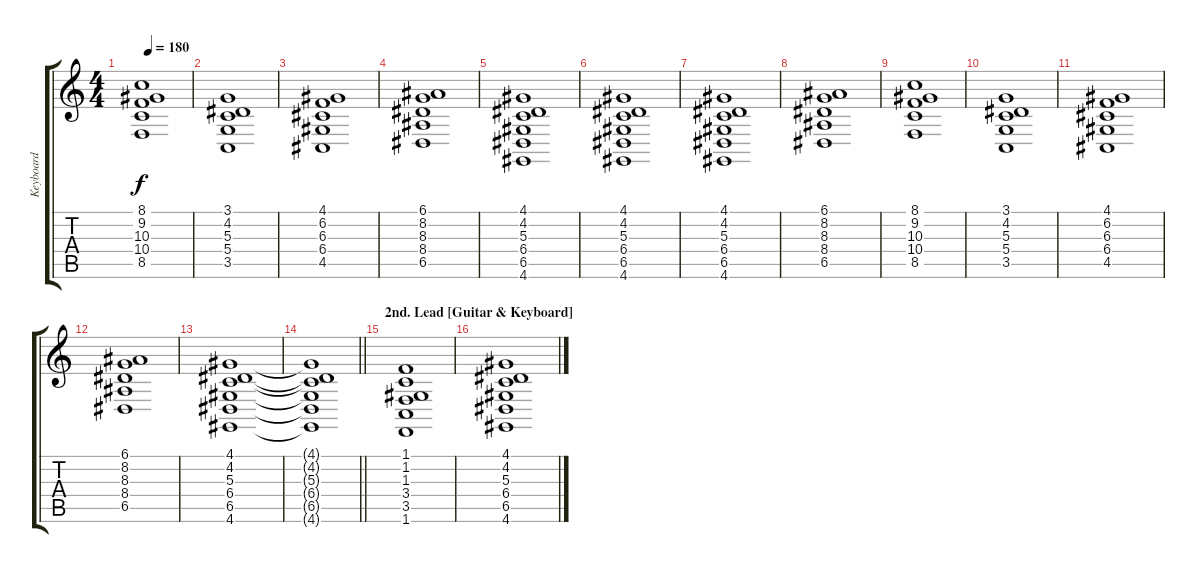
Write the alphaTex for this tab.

\track ("Keyboard" "Keyboard") {instrument choiraahs}
\staff {score tabs}
\tuning (E4 B3 G3 D3 A2 E2) {hide}
\ts (4 4)
\tempo 180
\clef g2
\ks c
(8.1 9.2 10.3 10.4 8.5).1{dy f} |
(3.1 4.2 5.3 5.4 3.5).1 |
(4.1 6.2 6.3 6.4 4.5).1 |
(6.1 8.2 8.3 8.4 6.5).1 |
(4.1 4.2 5.3 6.4 6.5 4.6).1 |
(4.1 4.2 5.3 6.4 6.5 4.6).1 |
(4.1 4.2 5.3 6.4 6.5 4.6).1 |
(6.1 8.2 8.3 8.4 6.5).1 |
(8.1 9.2 10.3 10.4 8.5).1 |
(3.1 4.2 5.3 5.4 3.5).1 |
(4.1 6.2 6.3 6.4 4.5).1 |
(6.1 8.2 8.3 8.4 6.5).1 |
(4.1 4.2 5.3 6.4 6.5 4.6).1 |
\barLineRight lightlight
(4.1{t} 4.2{t} 5.3{t} 6.4{t} 6.5{t} 4.6{t}).1 |
\section ("" "2nd. Lead [Guitar & Keyboard]")
(1.1 1.2 1.3 3.4 3.5 1.6).1 |
(4.1 4.2 5.3 6.4 6.5 4.6).1
